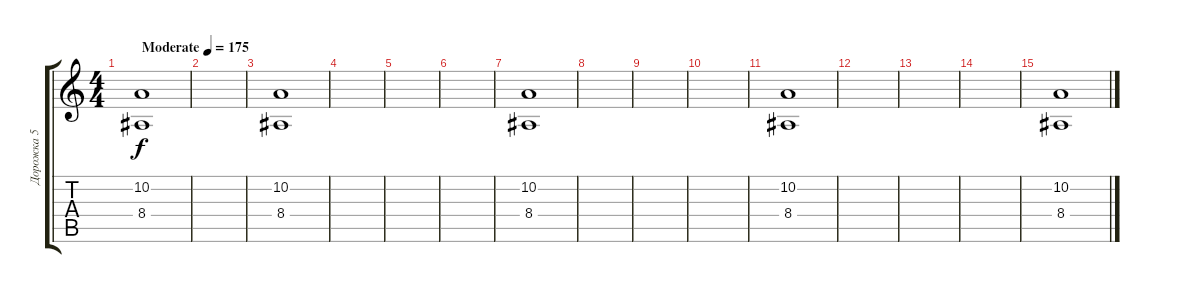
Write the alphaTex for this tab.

\track ("Дорожка 5" "Дорожка 5") {instrument musicbox}
\staff {score tabs}
\tuning (E4 B3 G3 D3 A2 E2) {hide}
\ts (4 4)
\tempo (175 "Moderate")
\clef g2
\ks c
(10.2 8.4).1{dy f instrument musicbox} |
|
(10.2 8.4).1 |
|
|
|
(10.2 8.4).1 |
|
|
|
(10.2 8.4).1 |
|
|
|
(10.2 8.4).1
